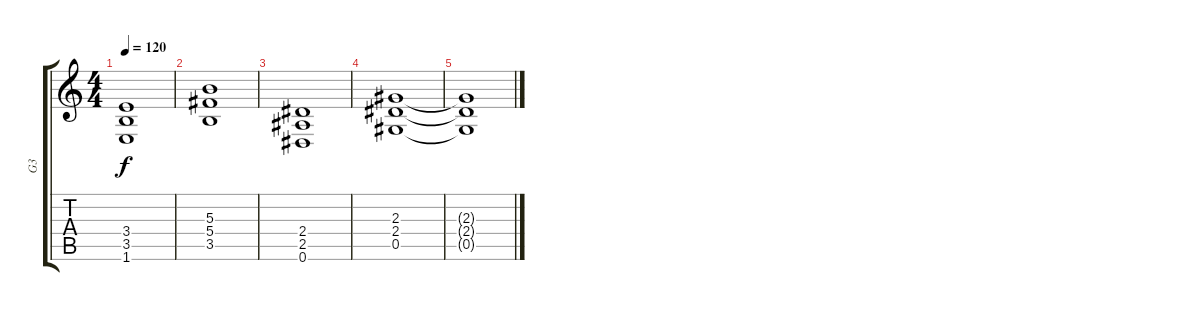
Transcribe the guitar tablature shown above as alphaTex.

\track ("G3 " "G3 ") {instrument distortionguitar}
\staff {score tabs}
\tuning (Eb4 Bb3 Gb3 Db3 Ab2 Eb2) {hide}
\ts (4 4)
\tempo 120
\clef g2
\ks c
(3.4 3.5 1.6).1{dy f} |
(5.3 5.4 3.5).1 |
(2.4 2.5 0.6).1 |
(2.3 2.4 0.5).1 |
(2.3{t} 2.4{t} 0.5{t}).1
